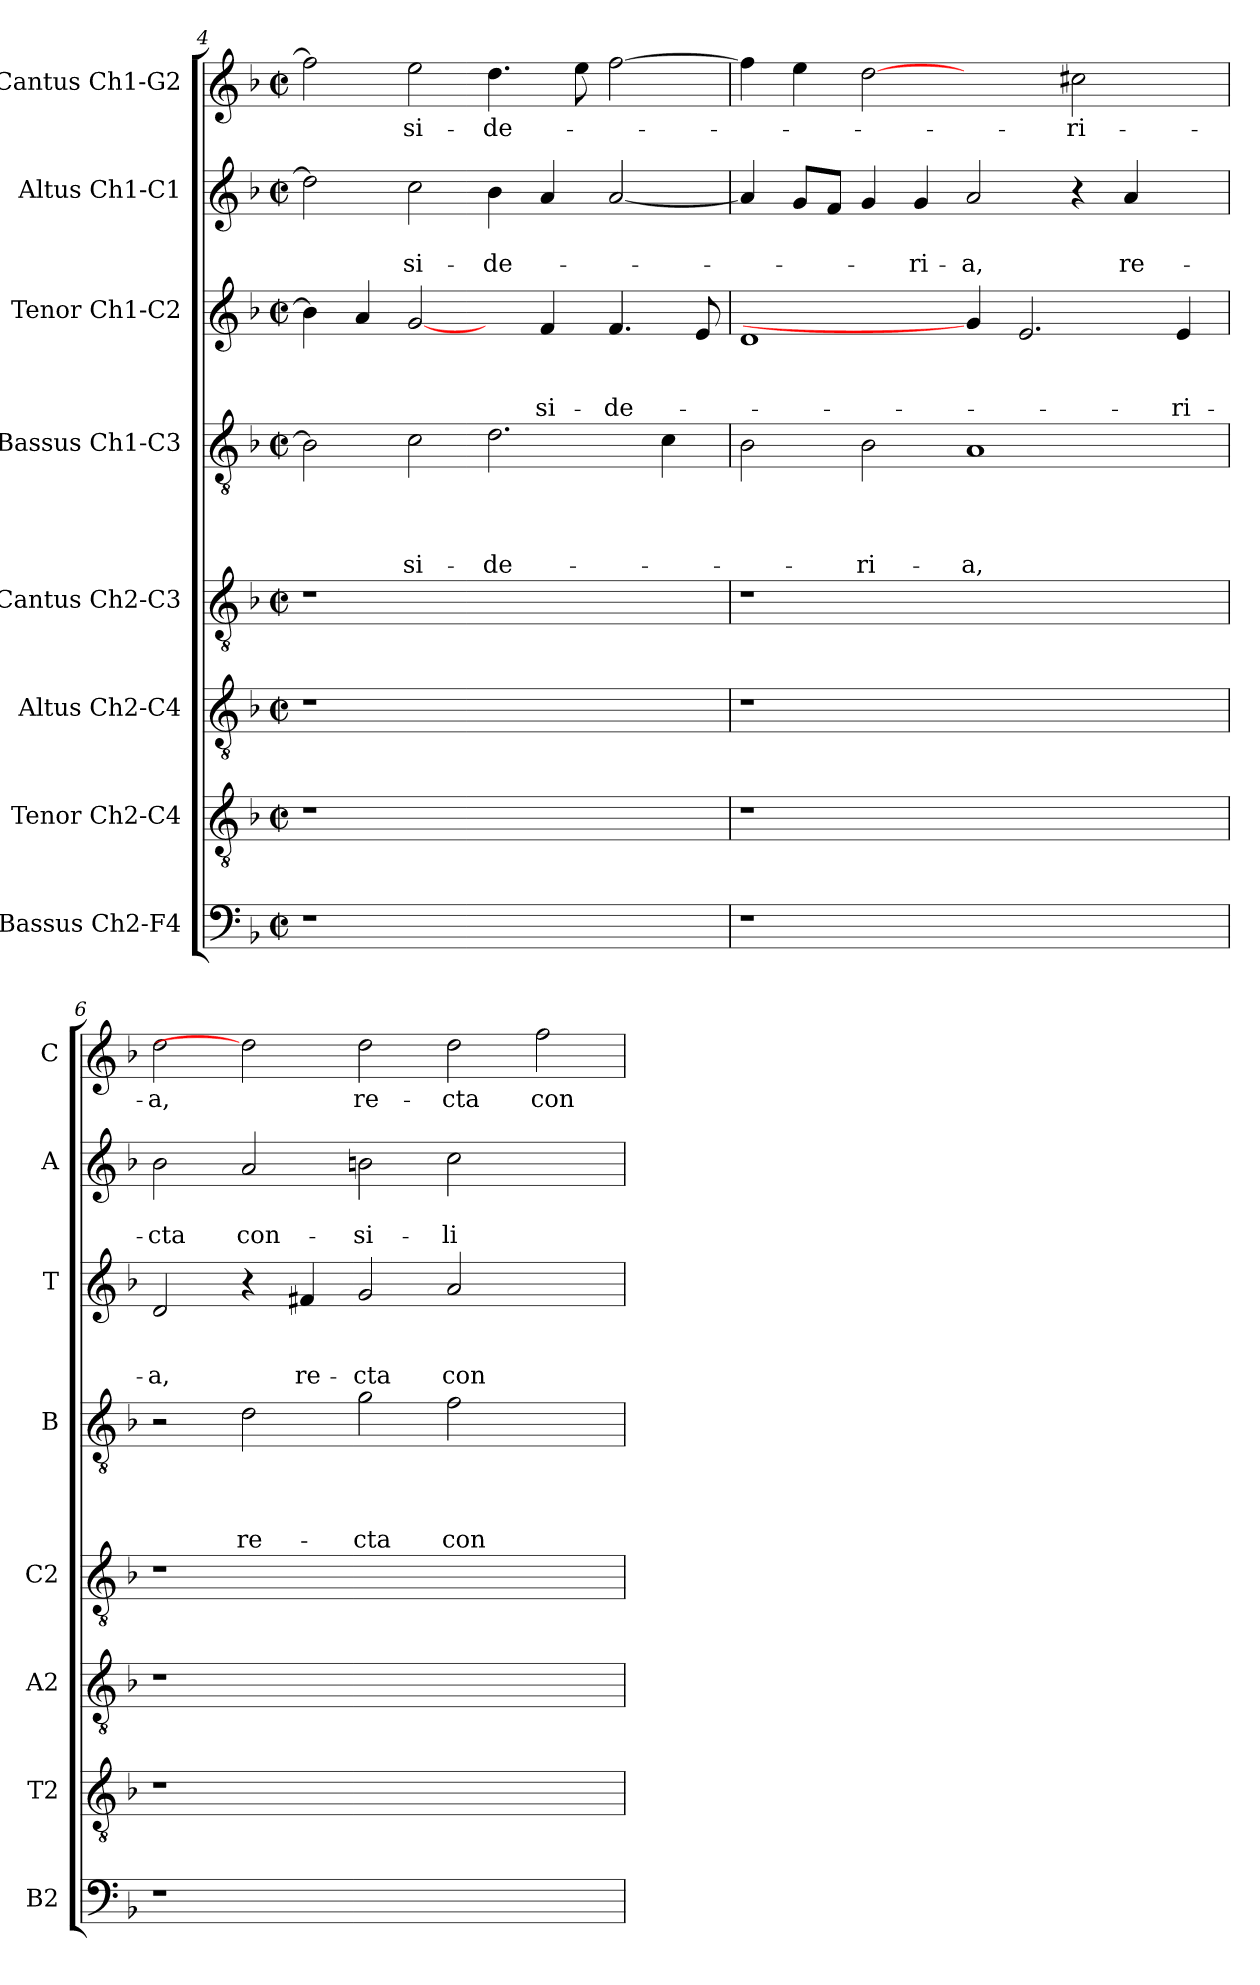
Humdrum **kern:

**kern	**kern	**kern	**kern	**kern	**text	**text	**text	**text	**kern	**text	**text	**text	**kern	**text	**text	**kern	**text
*part8	*part7	*part6	*part5	*part4	*part4	*part4	*part4	*part4	*part3	*part3	*part3	*part3	*part2	*part2	*part2	*part1	*part1
*staff8	*staff7	*staff6	*staff5	*staff4	*staff4	*staff4	*staff4	*staff4	*staff3	*staff3	*staff3	*staff3	*staff2	*staff2	*staff2	*staff1	*staff1
*I"Bassus Ch2-F4	*I"Tenor Ch2-C4	*I"Altus Ch2-C4	*I"Cantus Ch2-C3	*I"Bassus Ch1-C3	*	*	*	*	*I"Tenor Ch1-C2	*	*	*	*I"Altus Ch1-C1	*	*	*I"Cantus Ch1-G2	*
*I'B2	*I'T2	*I'A2	*I'C2	*I'B	*	*	*	*	*I'T	*	*	*	*I'A	*	*	*I'C	*
*clefF4	*clefGv2	*clefGv2	*clefGv2	*clefGv2	*	*	*	*	*clefG2	*	*	*	*clefG2	*	*	*clefG2	*
*k[b-]	*k[b-]	*k[b-]	*k[b-]	*k[b-]	*	*	*	*	*k[b-]	*	*	*	*k[b-]	*	*	*k[b-]	*
*F:	*F:	*F:	*F:	*F:	*	*	*	*	*F:	*	*	*	*F:	*	*	*F:	*
*M2/2	*M2/2	*M2/2	*M2/2	*M2/2	*	*	*	*	*M2/2	*	*	*	*M2/2	*	*	*M2/2	*
*met(c|)	*met(c|)	*met(c|)	*met(c|)	*met(c|)	*	*	*	*	*met(c|)	*	*	*	*met(c|)	*	*	*met(c|)	*
=4	=4	=4	=4	=4	=4	=4	=4	=4	=4	=4	=4	=4	=4	=4	=4	=4	=4
1r	1r	1r	1r	2B-\]	.	.	.	.	4b-\]	.	.	.	2dd\]	.	.	2ff\]	.
.	.	.	.	.	.	.	.	.	4a/	.	.	.	.	.	.	.	.
!	!	!	!	!	!	!	!	!LO:LY:b	!	!	!	!	!	!	!LO:LY:b	!	!LO:LY:b
.	.	.	.	2c\	.	.	.	-si-	[2g/	.	.	.	2cc\	.	-si-	2ee\	-si-
!	!	!	!	!	!	!	!	!LO:LY:b	!	!	!	!	!	!	!LO:LY:b	!	!LO:LY:b
1ryy	1ryy	1ryy	1ryy	2.d\	.	.	.	-de-	4ryy	.	.	.	4b-\	.	-de-	4.dd\	-de-
!	!	!	!	!	!	!	!	!	!	!	!	!LO:LY:b	!	!	!	!	!
.	.	.	.	.	.	.	.	.	4f/	.	.	-si-	4a/	.	.	.	.
.	.	.	.	.	.	.	.	.	.	.	.	.	.	.	.	8ee\	.
!	!	!	!	!	!	!	!	!	!	!	!	!LO:LY:b	!	!	!	!	!
.	.	.	.	.	.	.	.	.	4.f/	.	.	-de-	[2a/	.	.	[2ff\	.
.	.	.	.	4c\	.	.	.	.	.	.	.	.	.	.	.	.	.
.	.	.	.	.	.	.	.	.	8e/	.	.	.	.	.	.	.	.
=5	=5	=5	=5	=5	=5	=5	=5	=5	=5	=5	=5	=5	=5	=5	=5	=5	=5
1r	1r	1r	1r	2B-\	.	.	.	.	1d	.	.	.	4a/]	.	.	4ff\]	.
.	.	.	.	.	.	.	.	.	.	.	.	.	8g/L	.	.	4ee\	.
.	.	.	.	.	.	.	.	.	.	.	.	.	8f/J	.	.	.	.
!	!	!	!	!	!	!	!	!LO:LY:b	!	!	!	!	!	!	!	!	!
.	.	.	.	2B-\	.	.	.	-ri-	.	.	.	.	4g/	.	.	[2dd	.
!	!	!	!	!	!	!	!	!	!	!	!	!	!	!	!LO:LY:b	!	!
.	.	.	.	.	.	.	.	.	.	.	.	.	4g/	.	-ri-	.	.
!	!	!	!	!	!	!	!	!LO:LY:b	!	!	!	!	!	!	!LO:LY:b	!	!
1ryy	1ryy	1ryy	1ryy	1A	.	.	.	-a,	4g/]	.	.	.	2a/	.	-a,	2ryy	.
.	.	.	.	.	.	.	.	.	2.e/	.	.	.	.	.	.	.	.
!	!	!	!	!	!	!	!	!	!	!	!	!	!	!	!	!	!LO:LY:b
.	.	.	.	.	.	.	.	.	.	.	.	.	4r	.	.	2cc#X\	-ri-
!	!	!	!	!	!	!	!	!	!	!	!	!	!	!	!LO:LY:b	!	!
.	.	.	.	.	.	.	.	.	.	.	.	.	4a/	.	re-	.	.
!	!	!	!	!	!	!	!	!	!	!	!	!LO:LY:b	!	!	!	!	!
4ryy	4ryy	4ryy	4ryy	4ryy	.	.	.	.	4e/	.	.	-ri-	4ryy	.	.	4ryy	.
!!LO:LB:g=z
=6	=6	=6	=6	=6	=6	=6	=6	=6	=6	=6	=6	=6	=6	=6	=6	=6	=6
!	!	!	!	!	!	!	!	!	!	!	!	!LO:LY:b	!	!	!LO:LY:b	!	!LO:LY:b
1r	1r	1r	1r	2r	.	.	.	.	2d/	.	.	-a,	2b-\	.	-cta	2dd\	-a,
!	!	!	!	!	!	!	!	!LO:LY:b	!	!	!	!	!	!	!LO:LY:b	!	!
.	.	.	.	2d\	.	.	.	re-	4r	.	.	.	2a/	.	con-	2dd]	.
!	!	!	!	!	!	!	!	!	!	!	!	!LO:LY:b	!	!	!	!	!
.	.	.	.	.	.	.	.	.	4f#X/	.	.	re-	.	.	.	.	.
!	!	!	!	!	!	!	!	!LO:LY:b	!	!	!	!LO:LY:b	!	!	!LO:LY:b	!	!LO:LY:b
1.ryy	1.ryy	1.ryy	1.ryy	2g\	.	.	.	-cta	2g/	.	.	-cta	2bn\	.	-si-	2dd\	re-
!	!	!	!	!	!	!	!	!LO:LY:b	!	!	!	!LO:LY:b	!	!	!LO:LY:b	!	!LO:LY:b
.	.	.	.	2f\	.	.	.	con-	2a/	.	.	con-	2cc\	.	-li-	2dd\	-cta
!	!	!	!	!	!	!	!	!	!	!	!	!	!	!	!	!	!LO:LY:b
.	.	.	.	2ryy	.	.	.	.	2ryy	.	.	.	2ryy	.	.	2ff\	con-
=	=	=	=	=	=	=	=	=	=	=	=	=	=	=	=	=	=
*-	*-	*-	*-	*-	*-	*-	*-	*-	*-	*-	*-	*-	*-	*-	*-	*-	*-
